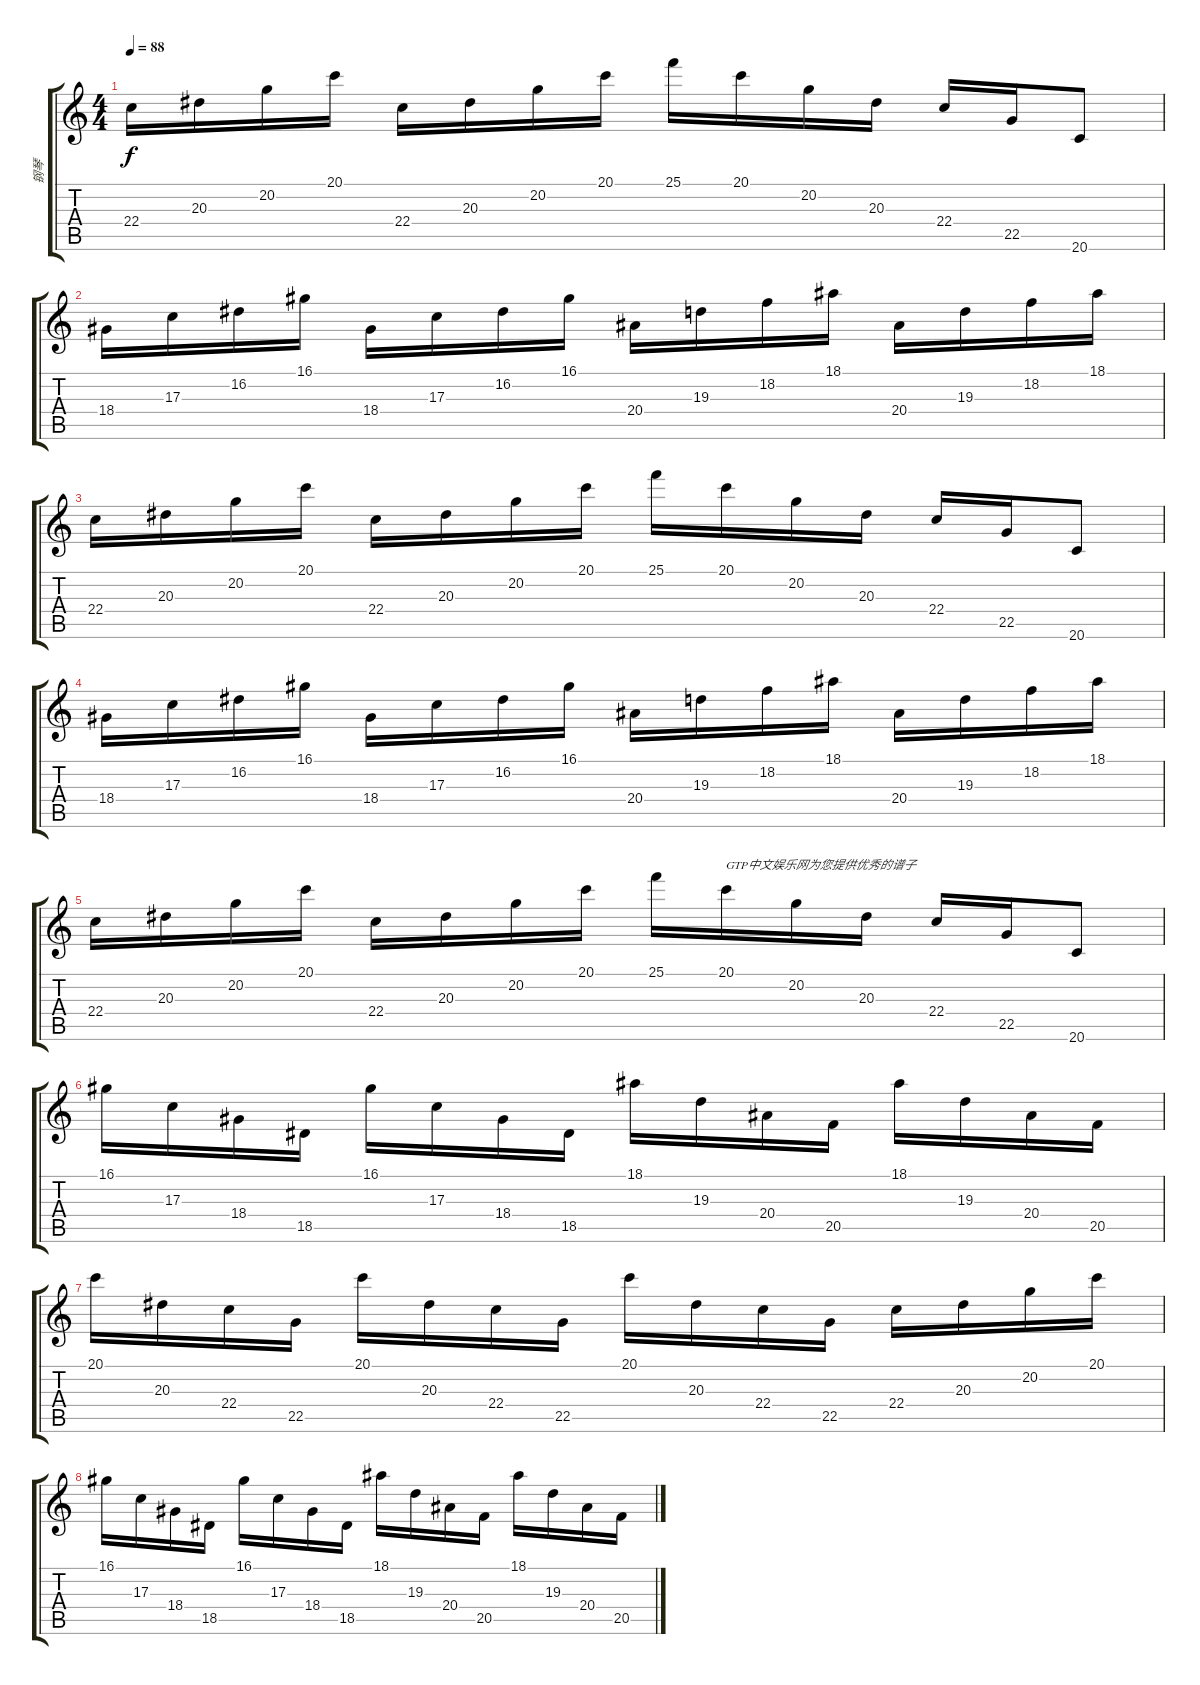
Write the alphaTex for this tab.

\track ("钢琴" "钢琴") {instrument acousticgrandpiano}
\staff {score tabs}
\tuning (E4 B3 G3 D3 A2 E2) {hide}
\ts (4 4)
\tempo 88
\clef g2
\ks c
22.4.16{dy f} 20.3.16 20.2.16 20.1.16 22.4.16 20.3.16 20.2.16 20.1.16 25.1.16 20.1.16 20.2.16 20.3.16 22.4.16 22.5.16 20.6.8 |
18.4.16 17.3.16 16.2.16 16.1.16 18.4.16 17.3.16 16.2.16 16.1.16 20.4.16 19.3.16 18.2.16 18.1.16 20.4.16 19.3.16 18.2.16 18.1.16 |
22.4.16 20.3.16 20.2.16 20.1.16 22.4.16 20.3.16 20.2.16 20.1.16 25.1.16 20.1.16 20.2.16 20.3.16 22.4.16 22.5.16 20.6.8 |
18.4.16 17.3.16 16.2.16 16.1.16 18.4.16 17.3.16 16.2.16 16.1.16 20.4.16 19.3.16 18.2.16 18.1.16 20.4.16 19.3.16 18.2.16 18.1.16 |
22.4.16 20.3.16 20.2.16 20.1.16 22.4.16 20.3.16 20.2.16 20.1.16 25.1.16 20.1.16{txt "GTP中文娱乐网为您提供优秀的谱子"} 20.2.16 20.3.16 22.4.16 22.5.16 20.6.8 |
16.1.16 17.3.16 18.4.16 18.5.16 16.1.16 17.3.16 18.4.16 18.5.16 18.1.16 19.3.16 20.4.16 20.5.16 18.1.16 19.3.16 20.4.16 20.5.16 |
20.1.16 20.3.16 22.4.16 22.5.16 20.1.16 20.3.16 22.4.16 22.5.16 20.1.16 20.3.16 22.4.16 22.5.16 22.4.16 20.3.16 20.2.16 20.1.16 |
16.1.16 17.3.16 18.4.16 18.5.16 16.1.16 17.3.16 18.4.16 18.5.16 18.1.16 19.3.16 20.4.16 20.5.16 18.1.16 19.3.16 20.4.16 20.5.16
